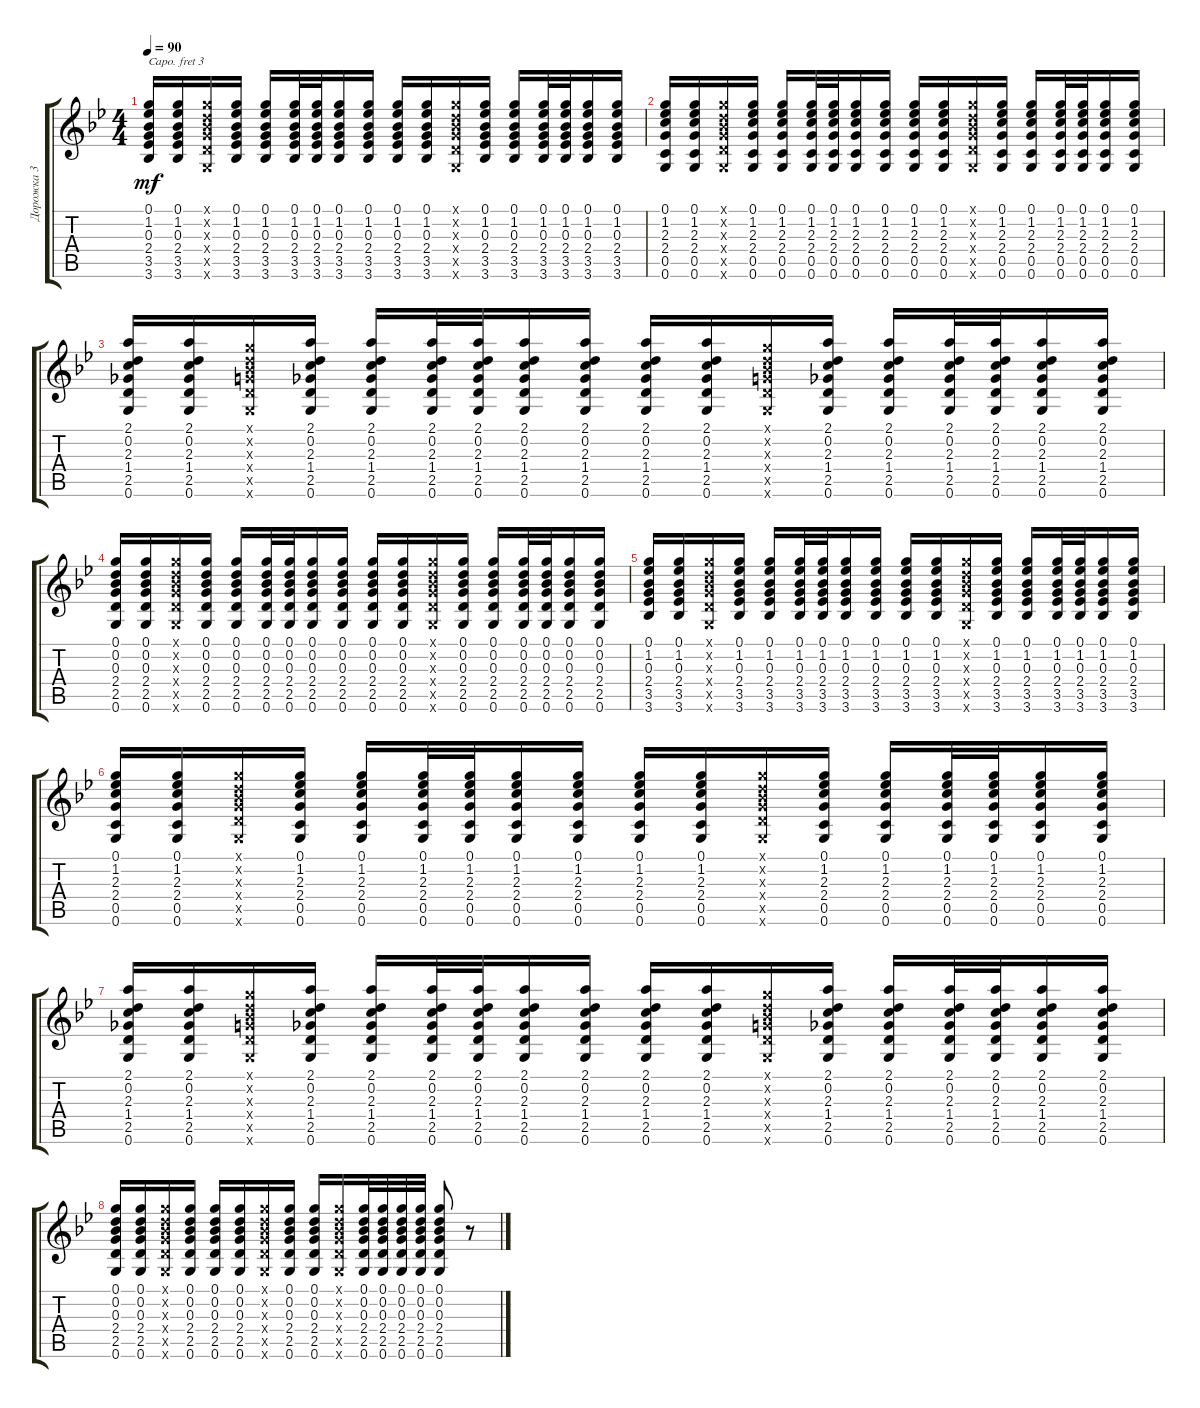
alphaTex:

\track ("Дорожка 3" "Дорожка 3") {instrument acousticguitarsteel}
\staff {score tabs}
\capo 3
\tuning (E4 B3 G3 D3 A2 E2) {hide}
\ts (4 4)
\tempo 90
\clef g2
\ks bb
(0.1 1.2 0.3 2.4 3.5 3.6).16{dy mf} (0.1 1.2 0.3 2.4 3.5 3.6).16 (0.1{x} 0.2{x} 0.3{x} 2.4{x} 2.5{x} 0.6{x}).16 (0.1 1.2 0.3 2.4 3.5 3.6).16 (0.1 1.2 0.3 2.4 3.5 3.6).16 (0.1 1.2 0.3 2.4 3.5 3.6).32 (0.1 1.2 0.3 2.4 3.5 3.6).32 (0.1 1.2 0.3 2.4 3.5 3.6).16 (0.1 1.2 0.3 2.4 3.5 3.6).16 (0.1 1.2 0.3 2.4 3.5 3.6).16 (0.1 1.2 0.3 2.4 3.5 3.6).16 (0.1{x} 0.2{x} 0.3{x} 2.4{x} 2.5{x} 0.6{x}).16 (0.1 1.2 0.3 2.4 3.5 3.6).16 (0.1 1.2 0.3 2.4 3.5 3.6).16 (0.1 1.2 0.3 2.4 3.5 3.6).32 (0.1 1.2 0.3 2.4 3.5 3.6).32 (0.1 1.2 0.3 2.4 3.5 3.6).16 (0.1 1.2 0.3 2.4 3.5 3.6).16 |
(0.1 1.2 2.3 2.4 0.5 0.6).16 (0.1 1.2 2.3 2.4 0.5 0.6).16 (0.1{x} 0.2{x} 0.3{x} 2.4{x} 2.5{x} 0.6{x}).16 (0.1 1.2 2.3 2.4 0.5 0.6).16 (0.1 1.2 2.3 2.4 0.5 0.6).16 (0.1 1.2 2.3 2.4 0.5 0.6).32 (0.1 1.2 2.3 2.4 0.5 0.6).32 (0.1 1.2 2.3 2.4 0.5 0.6).16 (0.1 1.2 2.3 2.4 0.5 0.6).16 (0.1 1.2 2.3 2.4 0.5 0.6).16 (0.1 1.2 2.3 2.4 0.5 0.6).16 (0.1{x} 0.2{x} 0.3{x} 2.4{x} 2.5{x} 0.6{x}).16 (0.1 1.2 2.3 2.4 0.5 0.6).16 (0.1 1.2 2.3 2.4 0.5 0.6).16 (0.1 1.2 2.3 2.4 0.5 0.6).32 (0.1 1.2 2.3 2.4 0.5 0.6).32 (0.1 1.2 2.3 2.4 0.5 0.6).16 (0.1 1.2 2.3 2.4 0.5 0.6).16 |
(2.1 0.2 2.3 1.4 2.5 0.6).16 (2.1 0.2 2.3 1.4 2.5 0.6).16 (0.1{x} 0.2{x} 0.3{x} 2.4{x} 2.5{x} 0.6{x}).16 (2.1 0.2 2.3 1.4 2.5 0.6).16 (2.1 0.2 2.3 1.4 2.5 0.6).16 (2.1 0.2 2.3 1.4 2.5 0.6).32 (2.1 0.2 2.3 1.4 2.5 0.6).32 (2.1 0.2 2.3 1.4 2.5 0.6).16 (2.1 0.2 2.3 1.4 2.5 0.6).16 (2.1 0.2 2.3 1.4 2.5 0.6).16 (2.1 0.2 2.3 1.4 2.5 0.6).16 (0.1{x} 0.2{x} 0.3{x} 2.4{x} 2.5{x} 0.6{x}).16 (2.1 0.2 2.3 1.4 2.5 0.6).16 (2.1 0.2 2.3 1.4 2.5 0.6).16 (2.1 0.2 2.3 1.4 2.5 0.6).32 (2.1 0.2 2.3 1.4 2.5 0.6).32 (2.1 0.2 2.3 1.4 2.5 0.6).16 (2.1 0.2 2.3 1.4 2.5 0.6).16 |
(0.1 0.2 0.3 2.4 2.5 0.6).16 (0.1 0.2 0.3 2.4 2.5 0.6).16 (0.1{x} 0.2{x} 0.3{x} 2.4{x} 2.5{x} 0.6{x}).16 (0.1 0.2 0.3 2.4 2.5 0.6).16 (0.1 0.2 0.3 2.4 2.5 0.6).16 (0.1 0.2 0.3 2.4 2.5 0.6).32 (0.1 0.2 0.3 2.4 2.5 0.6).32 (0.1 0.2 0.3 2.4 2.5 0.6).16 (0.1 0.2 0.3 2.4 2.5 0.6).16 (0.1 0.2 0.3 2.4 2.5 0.6).16 (0.1 0.2 0.3 2.4 2.5 0.6).16 (0.1{x} 0.2{x} 0.3{x} 2.4{x} 2.5{x} 0.6{x}).16 (0.1 0.2 0.3 2.4 2.5 0.6).16 (0.1 0.2 0.3 2.4 2.5 0.6).16 (0.1 0.2 0.3 2.4 2.5 0.6).32 (0.1 0.2 0.3 2.4 2.5 0.6).32 (0.1 0.2 0.3 2.4 2.5 0.6).16 (0.1 0.2 0.3 2.4 2.5 0.6).16 |
(0.1 1.2 0.3 2.4 3.5 3.6).16 (0.1 1.2 0.3 2.4 3.5 3.6).16 (0.1{x} 0.2{x} 0.3{x} 2.4{x} 2.5{x} 0.6{x}).16 (0.1 1.2 0.3 2.4 3.5 3.6).16 (0.1 1.2 0.3 2.4 3.5 3.6).16 (0.1 1.2 0.3 2.4 3.5 3.6).32 (0.1 1.2 0.3 2.4 3.5 3.6).32 (0.1 1.2 0.3 2.4 3.5 3.6).16 (0.1 1.2 0.3 2.4 3.5 3.6).16 (0.1 1.2 0.3 2.4 3.5 3.6).16 (0.1 1.2 0.3 2.4 3.5 3.6).16 (0.1{x} 0.2{x} 0.3{x} 2.4{x} 2.5{x} 0.6{x}).16 (0.1 1.2 0.3 2.4 3.5 3.6).16 (0.1 1.2 0.3 2.4 3.5 3.6).16 (0.1 1.2 0.3 2.4 3.5 3.6).32 (0.1 1.2 0.3 2.4 3.5 3.6).32 (0.1 1.2 0.3 2.4 3.5 3.6).16 (0.1 1.2 0.3 2.4 3.5 3.6).16 |
(0.1 1.2 2.3 2.4 0.5 0.6).16 (0.1 1.2 2.3 2.4 0.5 0.6).16 (0.1{x} 0.2{x} 0.3{x} 2.4{x} 2.5{x} 0.6{x}).16 (0.1 1.2 2.3 2.4 0.5 0.6).16 (0.1 1.2 2.3 2.4 0.5 0.6).16 (0.1 1.2 2.3 2.4 0.5 0.6).32 (0.1 1.2 2.3 2.4 0.5 0.6).32 (0.1 1.2 2.3 2.4 0.5 0.6).16 (0.1 1.2 2.3 2.4 0.5 0.6).16 (0.1 1.2 2.3 2.4 0.5 0.6).16 (0.1 1.2 2.3 2.4 0.5 0.6).16 (0.1{x} 0.2{x} 0.3{x} 2.4{x} 2.5{x} 0.6{x}).16 (0.1 1.2 2.3 2.4 0.5 0.6).16 (0.1 1.2 2.3 2.4 0.5 0.6).16 (0.1 1.2 2.3 2.4 0.5 0.6).32 (0.1 1.2 2.3 2.4 0.5 0.6).32 (0.1 1.2 2.3 2.4 0.5 0.6).16 (0.1 1.2 2.3 2.4 0.5 0.6).16 |
(2.1 0.2 2.3 1.4 2.5 0.6).16 (2.1 0.2 2.3 1.4 2.5 0.6).16 (0.1{x} 0.2{x} 0.3{x} 2.4{x} 2.5{x} 0.6{x}).16 (2.1 0.2 2.3 1.4 2.5 0.6).16 (2.1 0.2 2.3 1.4 2.5 0.6).16 (2.1 0.2 2.3 1.4 2.5 0.6).32 (2.1 0.2 2.3 1.4 2.5 0.6).32 (2.1 0.2 2.3 1.4 2.5 0.6).16 (2.1 0.2 2.3 1.4 2.5 0.6).16 (2.1 0.2 2.3 1.4 2.5 0.6).16 (2.1 0.2 2.3 1.4 2.5 0.6).16 (0.1{x} 0.2{x} 0.3{x} 2.4{x} 2.5{x} 0.6{x}).16 (2.1 0.2 2.3 1.4 2.5 0.6).16 (2.1 0.2 2.3 1.4 2.5 0.6).16 (2.1 0.2 2.3 1.4 2.5 0.6).32 (2.1 0.2 2.3 1.4 2.5 0.6).32 (2.1 0.2 2.3 1.4 2.5 0.6).16 (2.1 0.2 2.3 1.4 2.5 0.6).16 |
(0.1 0.2 0.3 2.4 2.5 0.6).16 (0.1 0.2 0.3 2.4 2.5 0.6).16 (0.1{x} 0.2{x} 0.3{x} 2.4{x} 2.5{x} 0.6{x}).16 (0.1 0.2 0.3 2.4 2.5 0.6).16 (0.1 0.2 0.3 2.4 2.5 0.6).16 (0.1 0.2 0.3 2.4 2.5 0.6).16 (0.1{x} 0.2{x} 0.3{x} 2.4{x} 2.5{x} 0.6{x}).16 (0.1 0.2 0.3 2.4 2.5 0.6).16 (0.1 0.2 0.3 2.4 2.5 0.6).16 (0.1{x} 0.2{x} 0.3{x} 2.4{x} 2.5{x} 0.6{x}).16 (0.1 0.2 0.3 2.4 2.5 0.6).32 (0.1 0.2 0.3 2.4 2.5 0.6).32 (0.1 0.2 0.3 2.4 2.5 0.6).32 (0.1 0.2 0.3 2.4 2.5 0.6).32 (0.1 0.2 0.3 2.4 2.5 0.6).8 r.8
